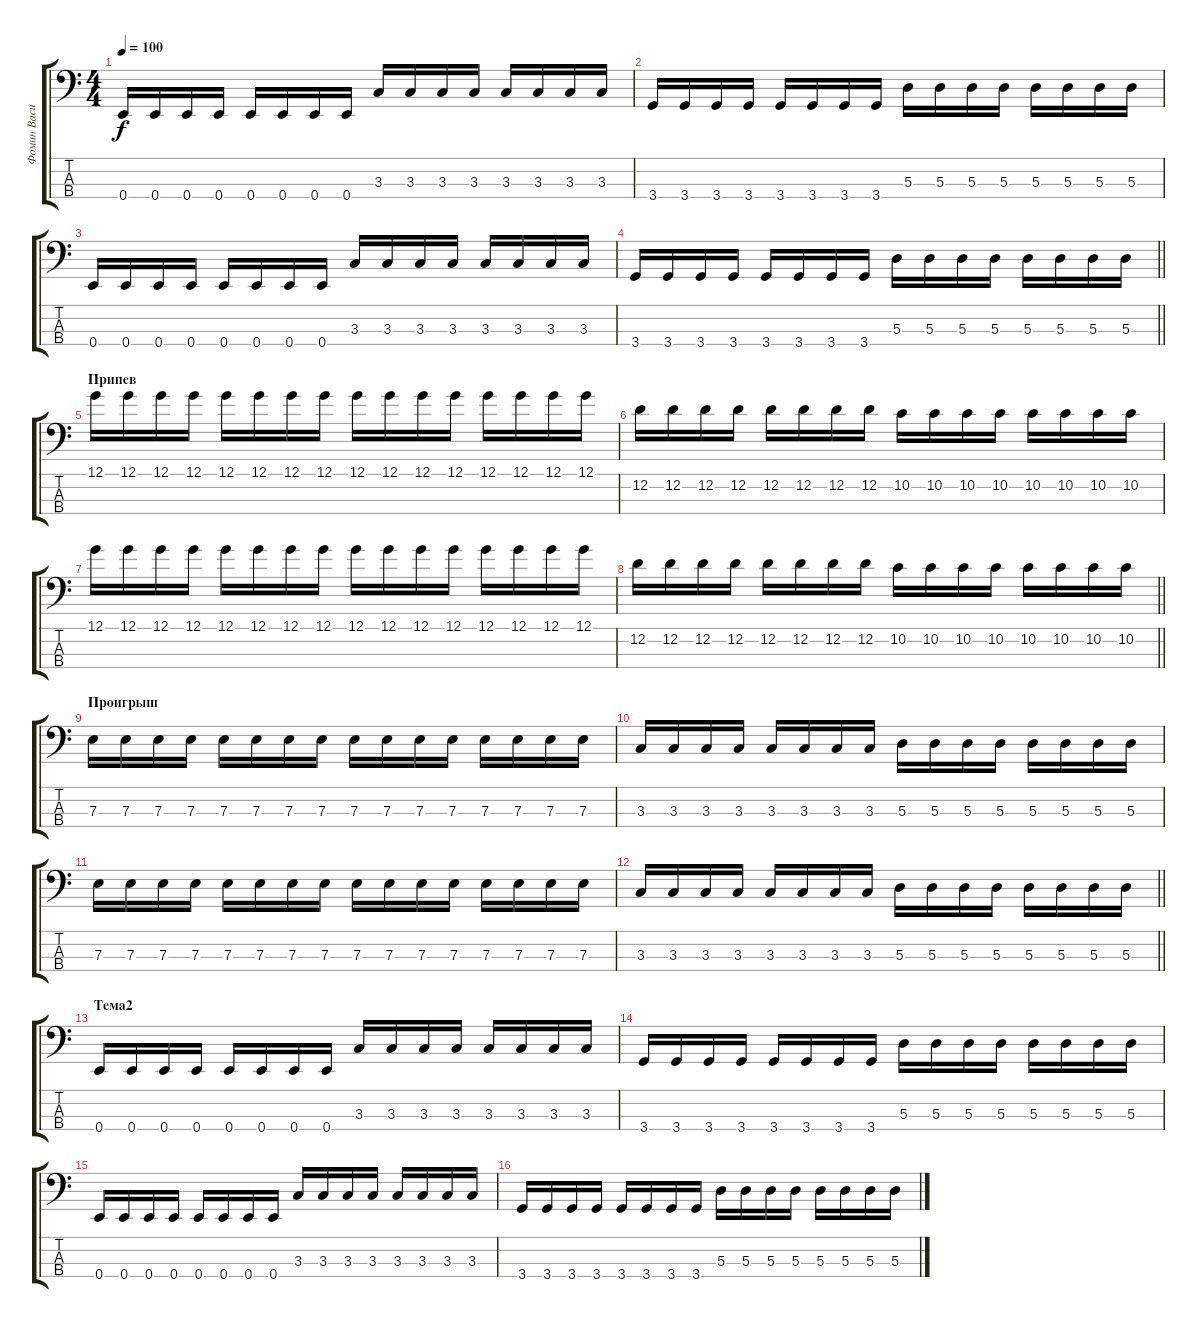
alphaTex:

\track ("Фомин Василий - басс гитара" "Фомин Васи") {instrument electricbasspick}
\staff {score tabs}
\tuning (G2 D2 A1 E1) {hide}
\ts (4 4)
\tempo 100
\clef f4
\ks c
0.4.16{dy f} 0.4.16 0.4.16 0.4.16 0.4.16 0.4.16 0.4.16 0.4.16 3.3.16 3.3.16 3.3.16 3.3.16 3.3.16 3.3.16 3.3.16 3.3.16 |
3.4.16 3.4.16 3.4.16 3.4.16 3.4.16 3.4.16 3.4.16 3.4.16 5.3.16 5.3.16 5.3.16 5.3.16 5.3.16 5.3.16 5.3.16 5.3.16 |
0.4.16 0.4.16 0.4.16 0.4.16 0.4.16 0.4.16 0.4.16 0.4.16 3.3.16 3.3.16 3.3.16 3.3.16 3.3.16 3.3.16 3.3.16 3.3.16 |
\barLineRight lightlight
3.4.16 3.4.16 3.4.16 3.4.16 3.4.16 3.4.16 3.4.16 3.4.16 5.3.16 5.3.16 5.3.16 5.3.16 5.3.16 5.3.16 5.3.16 5.3.16 |
\section ("" "Припев")
12.1.16 12.1.16 12.1.16 12.1.16 12.1.16 12.1.16 12.1.16 12.1.16 12.1.16 12.1.16 12.1.16 12.1.16 12.1.16 12.1.16 12.1.16 12.1.16 |
12.2.16 12.2.16 12.2.16 12.2.16 12.2.16 12.2.16 12.2.16 12.2.16 10.2.16 10.2.16 10.2.16 10.2.16 10.2.16 10.2.16 10.2.16 10.2.16 |
12.1.16 12.1.16 12.1.16 12.1.16 12.1.16 12.1.16 12.1.16 12.1.16 12.1.16 12.1.16 12.1.16 12.1.16 12.1.16 12.1.16 12.1.16 12.1.16 |
\barLineRight lightlight
12.2.16 12.2.16 12.2.16 12.2.16 12.2.16 12.2.16 12.2.16 12.2.16 10.2.16 10.2.16 10.2.16 10.2.16 10.2.16 10.2.16 10.2.16 10.2.16 |
\section ("" "Проигрыш")
7.3.16 7.3.16 7.3.16 7.3.16 7.3.16 7.3.16 7.3.16 7.3.16 7.3.16 7.3.16 7.3.16 7.3.16 7.3.16 7.3.16 7.3.16 7.3.16 |
3.3.16 3.3.16 3.3.16 3.3.16 3.3.16 3.3.16 3.3.16 3.3.16 5.3.16 5.3.16 5.3.16 5.3.16 5.3.16 5.3.16 5.3.16 5.3.16 |
7.3.16 7.3.16 7.3.16 7.3.16 7.3.16 7.3.16 7.3.16 7.3.16 7.3.16 7.3.16 7.3.16 7.3.16 7.3.16 7.3.16 7.3.16 7.3.16 |
\barLineRight lightlight
3.3.16 3.3.16 3.3.16 3.3.16 3.3.16 3.3.16 3.3.16 3.3.16 5.3.16 5.3.16 5.3.16 5.3.16 5.3.16 5.3.16 5.3.16 5.3.16 |
\section ("" "Тема2")
0.4.16 0.4.16 0.4.16 0.4.16 0.4.16 0.4.16 0.4.16 0.4.16 3.3.16 3.3.16 3.3.16 3.3.16 3.3.16 3.3.16 3.3.16 3.3.16 |
3.4.16 3.4.16 3.4.16 3.4.16 3.4.16 3.4.16 3.4.16 3.4.16 5.3.16 5.3.16 5.3.16 5.3.16 5.3.16 5.3.16 5.3.16 5.3.16 |
0.4.16 0.4.16 0.4.16 0.4.16 0.4.16 0.4.16 0.4.16 0.4.16 3.3.16 3.3.16 3.3.16 3.3.16 3.3.16 3.3.16 3.3.16 3.3.16 |
3.4.16 3.4.16 3.4.16 3.4.16 3.4.16 3.4.16 3.4.16 3.4.16 5.3.16 5.3.16 5.3.16 5.3.16 5.3.16 5.3.16 5.3.16 5.3.16
